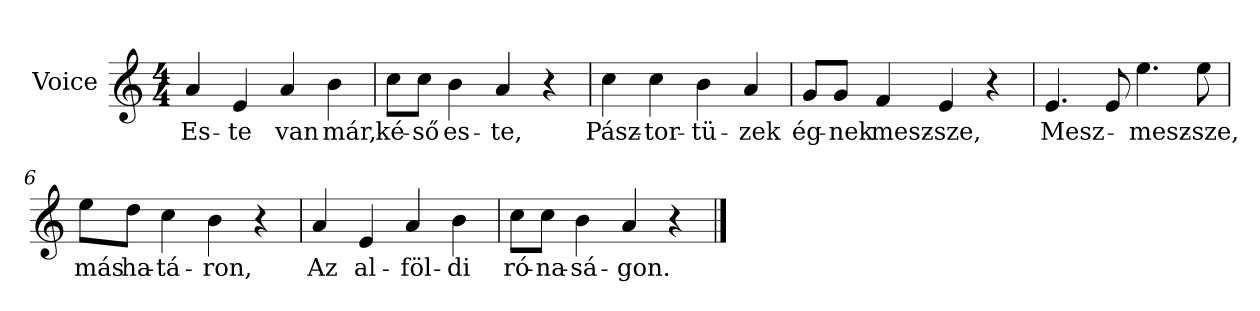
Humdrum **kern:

**kern	**text
*part1	*part1
*staff1	*staff1
*I"Voice	*
*clefG2	*
*k[]	*
*C:	*
*M4/4	*
=1	=1
4a/	Es-
4e/	-te
4a/	van
4b\	már,
=2	=2
8cc\L	ké-
8cc\J	-ső
4b\	es-
4a/	-te,
4r	.
=3	=3
4cc\	Pász-
4cc\	-tor-
4b\	-tü-
4a/	-zek
=4	=4
8g/L	ég-
8g/J	-nek
4f/	mesz-
4e/	-sze,
4r	.
!!LO:LB:g=z
=5	=5
4.e/	Mesz-
8e/	.
4.ee\	mesz-
8ee\	-sze,
=6	=6
8ee\L	más
8dd\J	ha-
4cc\	-tá-
4b\	-ron,
4r	.
=7	=7
4a/	Az
4e/	al-
4a/	-föl-
4b\	-di
=8	=8
8cc\L	ró-
8cc\J	-na-
4b\	-sá-
4a/	-gon.-
4r	.
==	==
*-	*-
